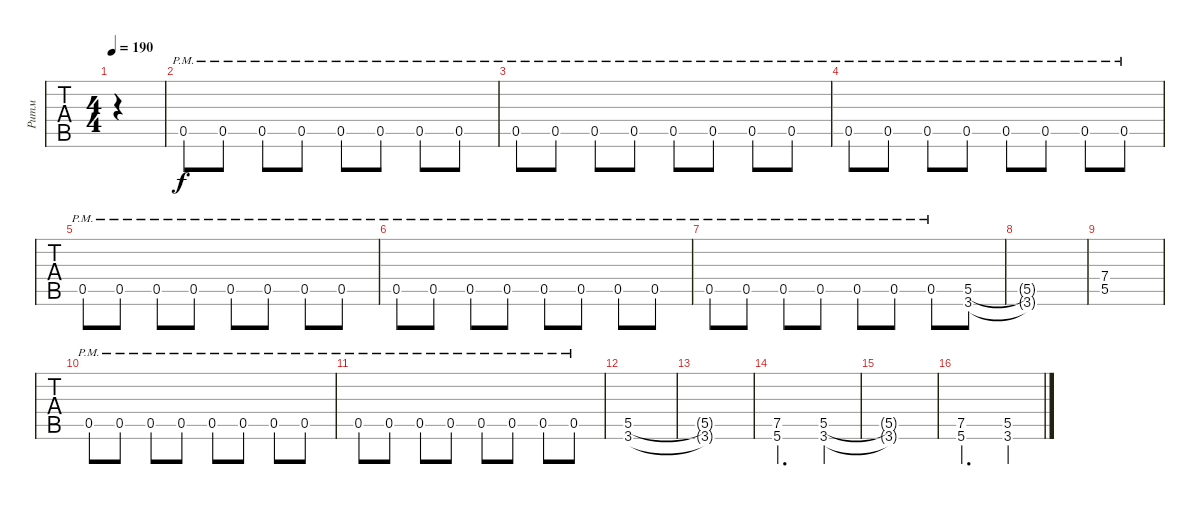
\track ("Ритм" "Ритм") {instrument distortionguitar}
\staff {tabs}
\tuning (E4 B3 G3 D3 A2 E2) {hide}
\ts (4 4)
\tempo 190
\clef g2
\ks c
|
0.5{pm}.8 0.5{pm}.8 0.5{pm}.8 0.5{pm}.8 0.5{pm}.8 0.5{pm}.8 0.5{pm}.8 0.5{pm}.8 |
0.5{pm}.8 0.5{pm}.8 0.5{pm}.8 0.5{pm}.8 0.5{pm}.8 0.5{pm}.8 0.5{pm}.8 0.5{pm}.8 |
0.5{pm}.8 0.5{pm}.8 0.5{pm}.8 0.5{pm}.8 0.5{pm}.8 0.5{pm}.8 0.5{pm}.8 0.5{pm}.8 |
0.5{pm}.8 0.5{pm}.8 0.5{pm}.8 0.5{pm}.8 0.5{pm}.8 0.5{pm}.8 0.5{pm}.8 0.5{pm}.8 |
0.5{pm}.8 0.5{pm}.8 0.5{pm}.8 0.5{pm}.8 0.5{pm}.8 0.5{pm}.8 0.5{pm}.8 0.5{pm}.8 |
0.5{pm}.8 0.5{pm}.8 0.5{pm}.8 0.5{pm}.8 0.5{pm}.8 0.5{pm}.8 0.5{pm}.8 (5.5 3.6).8 |
(5.5{t} 3.6{t}).1 |
(7.4 5.5).1 |
0.5{pm}.8 0.5{pm}.8 0.5{pm}.8 0.5{pm}.8 0.5{pm}.8 0.5{pm}.8 0.5{pm}.8 0.5{pm}.8 |
0.5{pm}.8 0.5{pm}.8 0.5{pm}.8 0.5{pm}.8 0.5{pm}.8 0.5{pm}.8 0.5{pm}.8 0.5{pm}.8 |
(5.5 3.6).1 |
(5.5{t} 3.6{t}).1 |
(7.5 5.6).2{d} (5.5 3.6).4 |
(5.5{t} 3.6{t}).1 |
(7.5 5.6).2{d} (5.5 3.6).4
